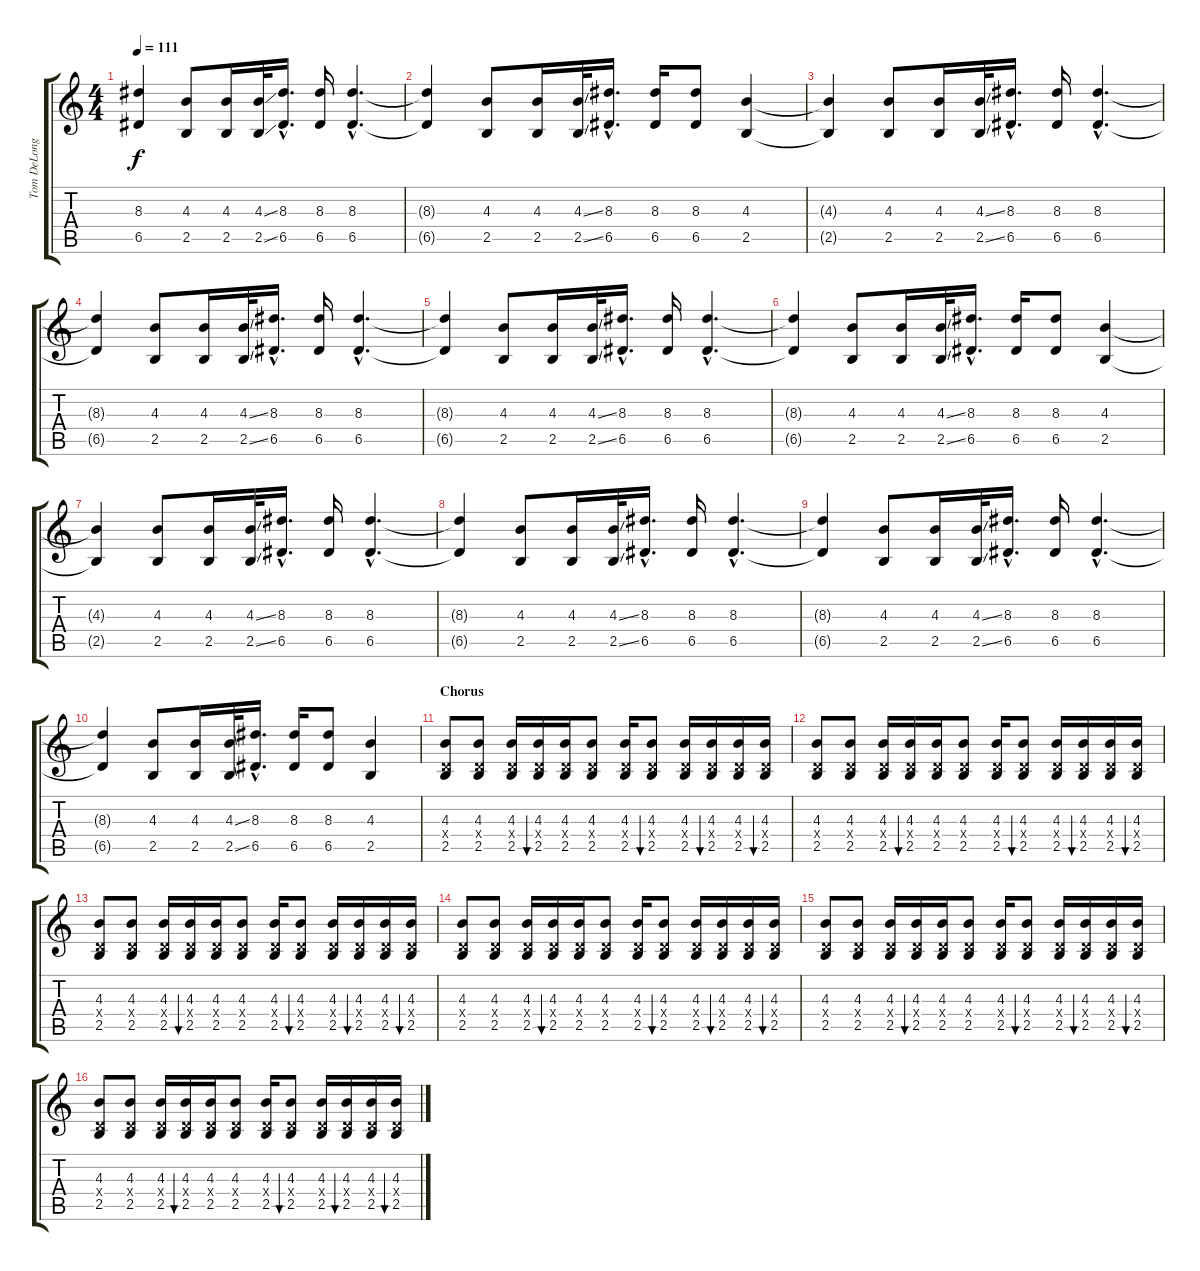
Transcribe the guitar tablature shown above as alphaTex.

\track ("Tom DeLonge - Acoustic Guitar 1" "Tom DeLong") {instrument acousticguitarnylon}
\staff {score tabs}
\tuning (E4 B3 G3 D3 A2 E2) {hide}
\ts (4 4)
\tempo 111
\clef g2
\ks c
(8.3{t} 6.5{t}).4{dy f} (4.3 2.5).8 (4.3 2.5).16 (4.3{ss} 2.5{ss}).32 (8.3{hac} 6.5{hac}).16{d} (8.3 6.5).16 (8.3{hac} 6.5{hac}).4{d} |
(8.3{t} 6.5{t}).4 (4.3 2.5).8 (4.3 2.5).16 (4.3{ss} 2.5{ss}).32 (8.3{hac} 6.5{hac}).16{d} (8.3 6.5).16 (8.3 6.5).8 (4.3 2.5).4 |
(4.3{t} 2.5{t}).4 (4.3 2.5).8 (4.3 2.5).16 (4.3{ss} 2.5{ss}).32 (8.3{hac} 6.5{hac}).16{d} (8.3 6.5).16 (8.3{hac} 6.5{hac}).4{d} |
(8.3{t} 6.5{t}).4 (4.3 2.5).8 (4.3 2.5).16 (4.3{ss} 2.5{ss}).32 (8.3{hac} 6.5{hac}).16{d} (8.3 6.5).16 (8.3{hac} 6.5{hac}).4{d} |
(8.3{t} 6.5{t}).4 (4.3 2.5).8 (4.3 2.5).16 (4.3{ss} 2.5{ss}).32 (8.3{hac} 6.5{hac}).16{d} (8.3 6.5).16 (8.3{hac} 6.5{hac}).4{d} |
(8.3{t} 6.5{t}).4 (4.3 2.5).8 (4.3 2.5).16 (4.3{ss} 2.5{ss}).32 (8.3{hac} 6.5{hac}).16{d} (8.3 6.5).16 (8.3 6.5).8 (4.3 2.5).4 |
(4.3{t} 2.5{t}).4 (4.3 2.5).8 (4.3 2.5).16 (4.3{ss} 2.5{ss}).32 (8.3{hac} 6.5{hac}).16{d} (8.3 6.5).16 (8.3{hac} 6.5{hac}).4{d} |
(8.3{t} 6.5{t}).4 (4.3 2.5).8 (4.3 2.5).16 (4.3{ss} 2.5{ss}).32 (8.3{hac} 6.5{hac}).16{d} (8.3 6.5).16 (8.3{hac} 6.5{hac}).4{d} |
(8.3{t} 6.5{t}).4 (4.3 2.5).8 (4.3 2.5).16 (4.3{ss} 2.5{ss}).32 (8.3{hac} 6.5{hac}).16{d} (8.3 6.5).16 (8.3{hac} 6.5{hac}).4{d} |
(8.3{t} 6.5{t}).4 (4.3 2.5).8 (4.3 2.5).16 (4.3{ss} 2.5{ss}).32 (8.3{hac} 6.5{hac}).16{d} (8.3 6.5).16 (8.3 6.5).8 (4.3 2.5).4 |
\section ("" "Chorus")
(4.3 0.4{x} 2.5).8 (4.3 0.4{x} 2.5).8 (4.3 0.4{x} 2.5).16 (4.3 0.4{x} 2.5).16{bu 60} (4.3 0.4{x} 2.5).16 (4.3 0.4{x} 2.5).8 (4.3 0.4{x} 2.5).16 (4.3 0.4{x} 2.5).8{bu 60} (4.3 0.4{x} 2.5).16 (4.3 0.4{x} 2.5).16{bu 60} (4.3 0.4{x} 2.5).16 (4.3 0.4{x} 2.5).16{bu 60} |
(4.3 0.4{x} 2.5).8 (4.3 0.4{x} 2.5).8 (4.3 0.4{x} 2.5).16 (4.3 0.4{x} 2.5).16{bu 60} (4.3 0.4{x} 2.5).16 (4.3 0.4{x} 2.5).8 (4.3 0.4{x} 2.5).16 (4.3 0.4{x} 2.5).8{bu 60} (4.3 0.4{x} 2.5).16 (4.3 0.4{x} 2.5).16{bu 60} (4.3 0.4{x} 2.5).16 (4.3 0.4{x} 2.5).16{bu 60} |
(4.3 0.4{x} 2.5).8 (4.3 0.4{x} 2.5).8 (4.3 0.4{x} 2.5).16 (4.3 0.4{x} 2.5).16{bu 60} (4.3 0.4{x} 2.5).16 (4.3 0.4{x} 2.5).8 (4.3 0.4{x} 2.5).16 (4.3 0.4{x} 2.5).8{bu 60} (4.3 0.4{x} 2.5).16 (4.3 0.4{x} 2.5).16{bu 60} (4.3 0.4{x} 2.5).16 (4.3 0.4{x} 2.5).16{bu 60} |
(4.3 0.4{x} 2.5).8 (4.3 0.4{x} 2.5).8 (4.3 0.4{x} 2.5).16 (4.3 0.4{x} 2.5).16{bu 60} (4.3 0.4{x} 2.5).16 (4.3 0.4{x} 2.5).8 (4.3 0.4{x} 2.5).16 (4.3 0.4{x} 2.5).8{bu 60} (4.3 0.4{x} 2.5).16 (4.3 0.4{x} 2.5).16{bu 60} (4.3 0.4{x} 2.5).16 (4.3 0.4{x} 2.5).16{bu 60} |
(4.3 0.4{x} 2.5).8 (4.3 0.4{x} 2.5).8 (4.3 0.4{x} 2.5).16 (4.3 0.4{x} 2.5).16{bu 60} (4.3 0.4{x} 2.5).16 (4.3 0.4{x} 2.5).8 (4.3 0.4{x} 2.5).16 (4.3 0.4{x} 2.5).8{bu 60} (4.3 0.4{x} 2.5).16 (4.3 0.4{x} 2.5).16{bu 60} (4.3 0.4{x} 2.5).16 (4.3 0.4{x} 2.5).16{bu 60} |
(4.3 0.4{x} 2.5).8 (4.3 0.4{x} 2.5).8 (4.3 0.4{x} 2.5).16 (4.3 0.4{x} 2.5).16{bu 60} (4.3 0.4{x} 2.5).16 (4.3 0.4{x} 2.5).8 (4.3 0.4{x} 2.5).16 (4.3 0.4{x} 2.5).8{bu 60} (4.3 0.4{x} 2.5).16 (4.3 0.4{x} 2.5).16{bu 60} (4.3 0.4{x} 2.5).16 (4.3 0.4{x} 2.5).16{bu 60}
